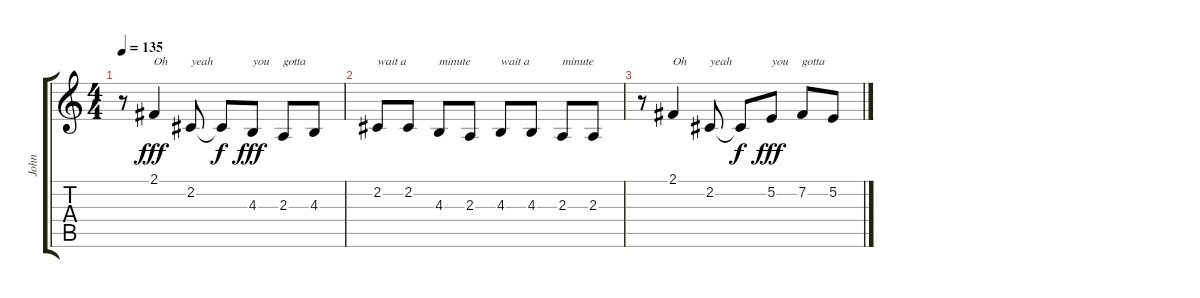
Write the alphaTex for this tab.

\track ("John" "John") {instrument tenorsax}
\staff {score tabs}
\tuning (E4 B3 G3 D3 A2 E2) {hide}
\ts (4 4)
\tempo 135
\clef g2
\ks c
r.8{dy fff volume 6} 2.1.4{txt "Oh"} 2.2.8{txt "yeah"} 2.2{t}.8{dy f} 4.3.8{txt "you" dy fff} 2.3.8{txt "gotta"} 4.3.8 |
2.2.8{txt "wait a" volume 5} 2.2.8 4.3.8{txt "minute"} 2.3.8 4.3.8{txt "wait a"} 4.3.8 2.3.8{txt "minute"} 2.3.8 |
r.8{volume 3} 2.1.4{txt "Oh"} 2.2.8{txt "yeah"} 2.2{t}.8{dy f} 5.2.8{txt "you" dy fff} 7.2.8{txt "gotta"} 5.2.8{txt " "}
